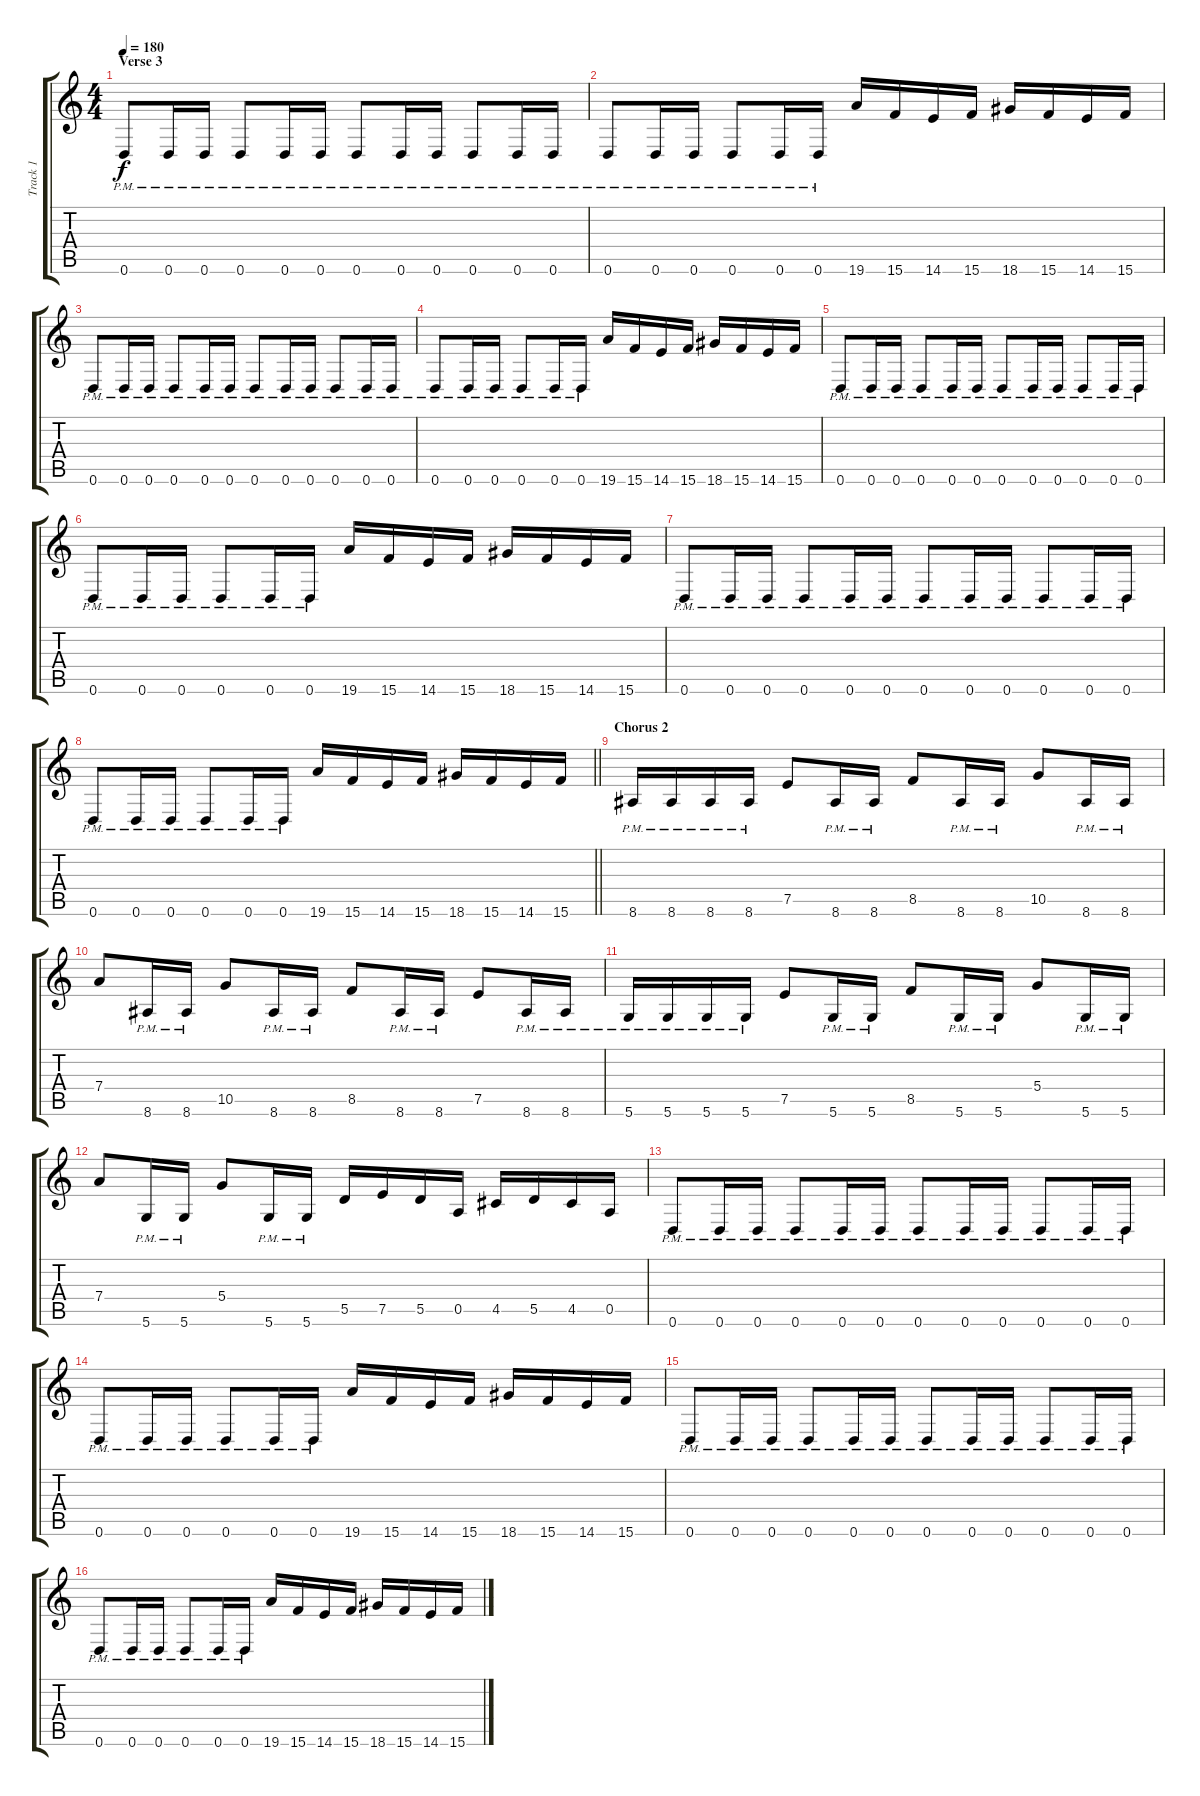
\track ("Track 1" "Track 1") {instrument overdrivenguitar}
\staff {score tabs}
\tuning (E4 B3 G3 D3 A2 D2) {hide}
\ts (4 4)
\section ("" "Verse 3")
\tempo 180
\clef g2
\ks c
0.6{pm}.8{dy f} 0.6{pm}.16 0.6{pm}.16 0.6{pm}.8 0.6{pm}.16 0.6{pm}.16 0.6{pm}.8 0.6{pm}.16 0.6{pm}.16 0.6{pm}.8 0.6{pm}.16 0.6{pm}.16 |
0.6{pm}.8 0.6{pm}.16 0.6{pm}.16 0.6{pm}.8 0.6{pm}.16 0.6{pm}.16 19.6.16 15.6.16 14.6.16 15.6.16 18.6.16 15.6.16 14.6.16 15.6.16 |
0.6{pm}.8 0.6{pm}.16 0.6{pm}.16 0.6{pm}.8 0.6{pm}.16 0.6{pm}.16 0.6{pm}.8 0.6{pm}.16 0.6{pm}.16 0.6{pm}.8 0.6{pm}.16 0.6{pm}.16 |
0.6{pm}.8 0.6{pm}.16 0.6{pm}.16 0.6{pm}.8 0.6{pm}.16 0.6{pm}.16 19.6.16 15.6.16 14.6.16 15.6.16 18.6.16 15.6.16 14.6.16 15.6.16 |
0.6{pm}.8 0.6{pm}.16 0.6{pm}.16 0.6{pm}.8 0.6{pm}.16 0.6{pm}.16 0.6{pm}.8 0.6{pm}.16 0.6{pm}.16 0.6{pm}.8 0.6{pm}.16 0.6{pm}.16 |
0.6{pm}.8 0.6{pm}.16 0.6{pm}.16 0.6{pm}.8 0.6{pm}.16 0.6{pm}.16 19.6.16 15.6.16 14.6.16 15.6.16 18.6.16 15.6.16 14.6.16 15.6.16 |
0.6{pm}.8 0.6{pm}.16 0.6{pm}.16 0.6{pm}.8 0.6{pm}.16 0.6{pm}.16 0.6{pm}.8 0.6{pm}.16 0.6{pm}.16 0.6{pm}.8 0.6{pm}.16 0.6{pm}.16 |
\barLineRight lightlight
0.6{pm}.8 0.6{pm}.16 0.6{pm}.16 0.6{pm}.8 0.6{pm}.16 0.6{pm}.16 19.6.16 15.6.16 14.6.16 15.6.16 18.6.16 15.6.16 14.6.16 15.6.16 |
\section ("" "Chorus 2")
8.6{pm}.16 8.6{pm}.16 8.6{pm}.16 8.6{pm}.16 7.5.8 8.6{pm}.16 8.6{pm}.16 8.5.8 8.6{pm}.16 8.6{pm}.16 10.5.8 8.6{pm}.16 8.6{pm}.16 |
7.4.8 8.6{pm}.16 8.6{pm}.16 10.5.8 8.6{pm}.16 8.6{pm}.16 8.5.8 8.6{pm}.16 8.6{pm}.16 7.5.8 8.6{pm}.16 8.6{pm}.16 |
5.6{pm}.16 5.6{pm}.16 5.6{pm}.16 5.6{pm}.16 7.5.8 5.6{pm}.16 5.6{pm}.16 8.5.8 5.6{pm}.16 5.6{pm}.16 5.4.8 5.6{pm}.16 5.6{pm}.16 |
7.4.8 5.6{pm}.16 5.6{pm}.16 5.4.8 5.6{pm}.16 5.6{pm}.16 5.5.16 7.5.16 5.5.16 0.5.16 4.5.16 5.5.16 4.5.16 0.5.16 |
0.6{pm}.8 0.6{pm}.16 0.6{pm}.16 0.6{pm}.8 0.6{pm}.16 0.6{pm}.16 0.6{pm}.8 0.6{pm}.16 0.6{pm}.16 0.6{pm}.8 0.6{pm}.16 0.6{pm}.16 |
0.6{pm}.8 0.6{pm}.16 0.6{pm}.16 0.6{pm}.8 0.6{pm}.16 0.6{pm}.16 19.6.16 15.6.16 14.6.16 15.6.16 18.6.16 15.6.16 14.6.16 15.6.16 |
0.6{pm}.8 0.6{pm}.16 0.6{pm}.16 0.6{pm}.8 0.6{pm}.16 0.6{pm}.16 0.6{pm}.8 0.6{pm}.16 0.6{pm}.16 0.6{pm}.8 0.6{pm}.16 0.6{pm}.16 |
0.6{pm}.8 0.6{pm}.16 0.6{pm}.16 0.6{pm}.8 0.6{pm}.16 0.6{pm}.16 19.6.16 15.6.16 14.6.16 15.6.16 18.6.16 15.6.16 14.6.16 15.6.16
